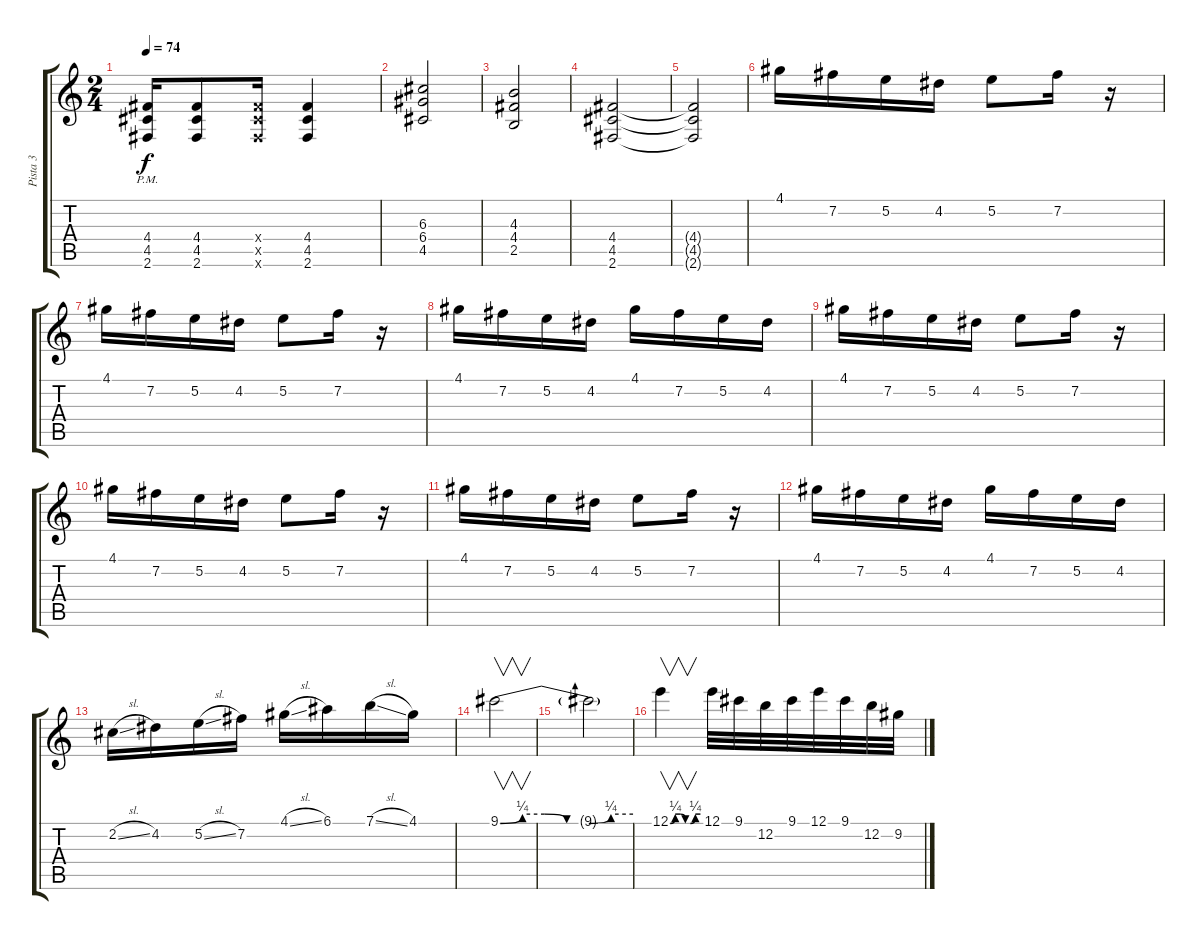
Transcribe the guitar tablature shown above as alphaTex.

\track ("Pista 3" "Pista 3") {instrument distortionguitar}
\staff {score tabs}
\tuning (E4 B3 G3 D3 A2 E2) {hide}
\ts (2 4)
\tempo 74
\clef g2
\ks c
(4.4{pm} 4.5 2.6).16{dy f} (4.4 4.5 2.6).8 (4.4{x} 4.5{x} 2.6{x}).16 (4.4 4.5 2.6).4 |
(6.3 6.4 4.5).2 |
(4.3 4.4 2.5).2 |
(4.4 4.5 2.6).2 |
(4.4{t} 4.5{t} 2.6{t}).2 |
4.1.16 7.2.16 5.2.16 4.2.16 5.2.8 7.2.16 r.16 |
4.1.16 7.2.16 5.2.16 4.2.16 5.2.8 7.2.16 r.16 |
4.1.16 7.2.16 5.2.16 4.2.16 4.1.16 7.2.16 5.2.16 4.2.16 |
4.1.16 7.2.16 5.2.16 4.2.16 5.2.8 7.2.16 r.16 |
4.1.16 7.2.16 5.2.16 4.2.16 5.2.8 7.2.16 r.16 |
4.1.16 7.2.16 5.2.16 4.2.16 5.2.8 7.2.16 r.16 |
4.1.16 7.2.16 5.2.16 4.2.16 4.1.16 7.2.16 5.2.16 4.2.16 |
2.2{sl}.16 4.2.16 5.2{sl}.16 7.2.16 4.1{sl}.16 6.1.16 7.1{sl}.16 4.1.16 |
9.1{be (custom 0 0 10 1 20 1 30 0 40 0 50 1 60 1)}.2{v} |
9.1{t}.2 |
12.1{be (custom 0 0 10 1 20 1 30 0 40 0 50 1 60 1)}.4{v} 12.1.32 9.1.32 12.2.32 9.1.32 12.1.32 9.1.32 12.2.32 9.2.32
